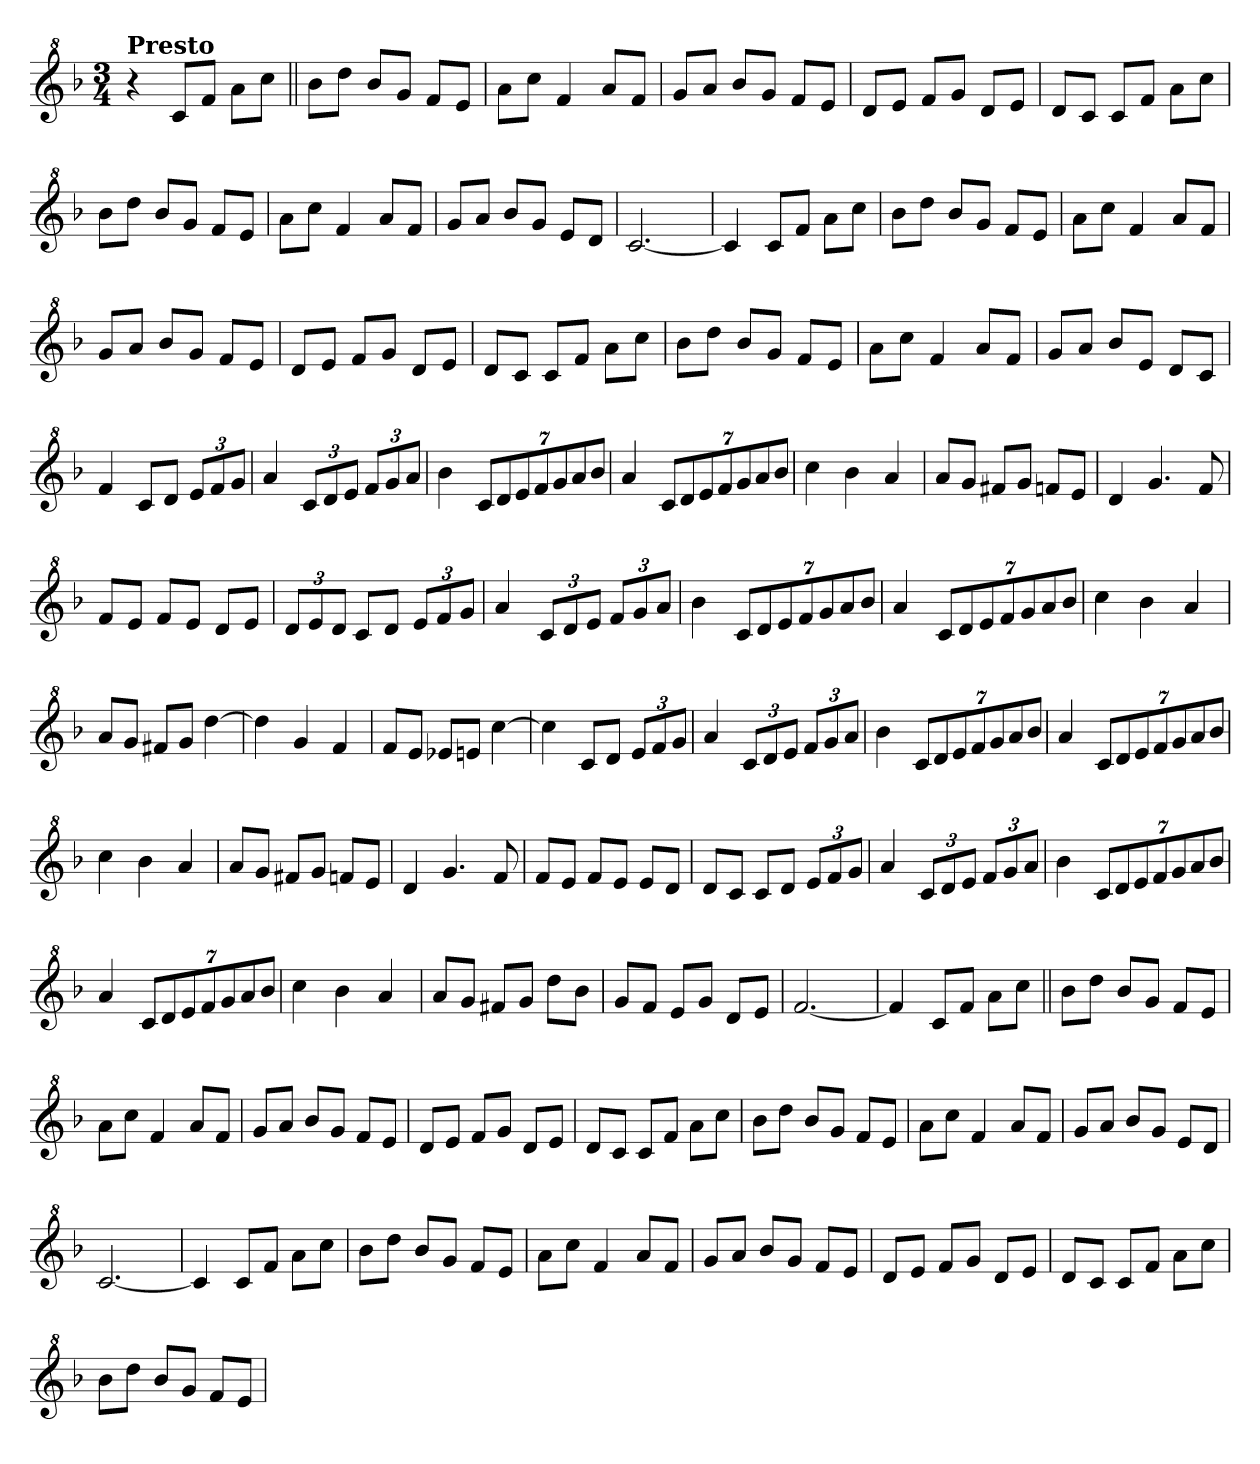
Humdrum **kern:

**kern
*part1
*staff1
*clefG^2
*k[b-]
*F:
*M3/4
=1
!LO:TX:a:B:t=Presto
4r
8ccL
8ffJ
8aaL
8cccJ
=||
8bb-L
8dddJ
8bb-L
8ggJ
8ffL
8eeJ
=
8aaL
8cccJ
4ff
8aaL
8ffJ
=
8ggL
8aaJ
8bb-L
8ggJ
8ffL
8eeJ
=
8ddL
8eeJ
8ffL
8ggJ
8ddL
8eeJ
=
8ddL
8ccJ
8ccL
8ffJ
8aaL
8cccJ
=
8bb-L
8dddJ
8bb-L
8ggJ
8ffL
8eeJ
=
8aaL
8cccJ
4ff
8aaL
8ffJ
=
8ggL
8aaJ
8bb-L
8ggJ
8eeL
8ddJ
=
[2.cc
=
4cc]
8ccL
8ffJ
8aaL
8cccJ
=
8bb-L
8dddJ
8bb-L
8ggJ
8ffL
8eeJ
=
8aaL
8cccJ
4ff
8aaL
8ffJ
=
8ggL
8aaJ
8bb-L
8ggJ
8ffL
8eeJ
=
8ddL
8eeJ
8ffL
8ggJ
8ddL
8eeJ
=
8ddL
8ccJ
8ccL
8ffJ
8aaL
8cccJ
=
8bb-L
8dddJ
8bb-L
8ggJ
8ffL
8eeJ
=
8aaL
8cccJ
4ff
8aaL
8ffJ
=
8ggL
8aaJ
8bb-L
8eeJ
8ddL
8ccJ
=
4ff
8ccL
8ddJ
12eeL
12ff
12ggJ
=
4aa
12ccL
12dd
12eeJ
12ffL
12gg
12aaJ
=
4bb-
14ccL
14dd
14ee
14ff
14gg
14aa
14bb-J
=
4aa
14ccL
14dd
14ee
14ff
14gg
14aa
14bb-J
=
4ccc
4bb-
4aa
=
8aaL
8ggJ
8ff#XL
8ggJ
8ffnL
8eeJ
=
4dd
4.gg
8ff
=
8ffL
8eeJ
8ffL
8eeJ
8ddL
8eeJ
=
12ddL
12ee
12ddJ
8ccL
8ddJ
12eeL
12ff
12ggJ
=
4aa
12ccL
12dd
12eeJ
12ffL
12gg
12aaJ
=
4bb-
14ccL
14dd
14ee
14ff
14gg
14aa
14bb-J
=
4aa
14ccL
14dd
14ee
14ff
14gg
14aa
14bb-J
=
4ccc
4bb-
4aa
=
8aaL
8ggJ
8ff#XL
8ggJ
[4ddd
=
4ddd]
4gg
4ff
=
8ffL
8eeJ
8ee-XL
8eenJ
[4ccc
=
4ccc]
8ccL
8ddJ
12eeL
12ff
12ggJ
=
4aa
12ccL
12dd
12eeJ
12ffL
12gg
12aaJ
=
4bb-
14ccL
14dd
14ee
14ff
14gg
14aa
14bb-J
=
4aa
14ccL
14dd
14ee
14ff
14gg
14aa
14bb-J
=
4ccc
4bb-
4aa
=
8aaL
8ggJ
8ff#XL
8ggJ
8ffnL
8eeJ
=
4dd
4.gg
8ff
=
8ffL
8eeJ
8ffL
8eeJ
8eeL
8ddJ
=
8ddL
8ccJ
8ccL
8ddJ
12eeL
12ff
12ggJ
=
4aa
12ccL
12dd
12eeJ
12ffL
12gg
12aaJ
=
4bb-
14ccL
14dd
14ee
14ff
14gg
14aa
14bb-J
=
4aa
14ccL
14dd
14ee
14ff
14gg
14aa
14bb-J
=
4ccc
4bb-
4aa
=
8aaL
8ggJ
8ff#XL
8ggJ
8dddL
8bb-J
=
8ggL
8ffJ
8eeL
8ggJ
8ddL
8eeJ
=
[2.ff
=
4ff]
8ccL
8ffJ
8aaL
8cccJ
=||
8bb-L
8dddJ
8bb-L
8ggJ
8ffL
8eeJ
=
8aaL
8cccJ
4ff
8aaL
8ffJ
=
8ggL
8aaJ
8bb-L
8ggJ
8ffL
8eeJ
=
8ddL
8eeJ
8ffL
8ggJ
8ddL
8eeJ
=
8ddL
8ccJ
8ccL
8ffJ
8aaL
8cccJ
=
8bb-L
8dddJ
8bb-L
8ggJ
8ffL
8eeJ
=
8aaL
8cccJ
4ff
8aaL
8ffJ
=
8ggL
8aaJ
8bb-L
8ggJ
8eeL
8ddJ
=
[2.cc
=
4cc]
8ccL
8ffJ
8aaL
8cccJ
=
8bb-L
8dddJ
8bb-L
8ggJ
8ffL
8eeJ
=
8aaL
8cccJ
4ff
8aaL
8ffJ
=
8ggL
8aaJ
8bb-L
8ggJ
8ffL
8eeJ
=
8ddL
8eeJ
8ffL
8ggJ
8ddL
8eeJ
=
8ddL
8ccJ
8ccL
8ffJ
8aaL
8cccJ
=
8bb-L
8dddJ
8bb-L
8ggJ
8ffL
8eeJ
=
*-
